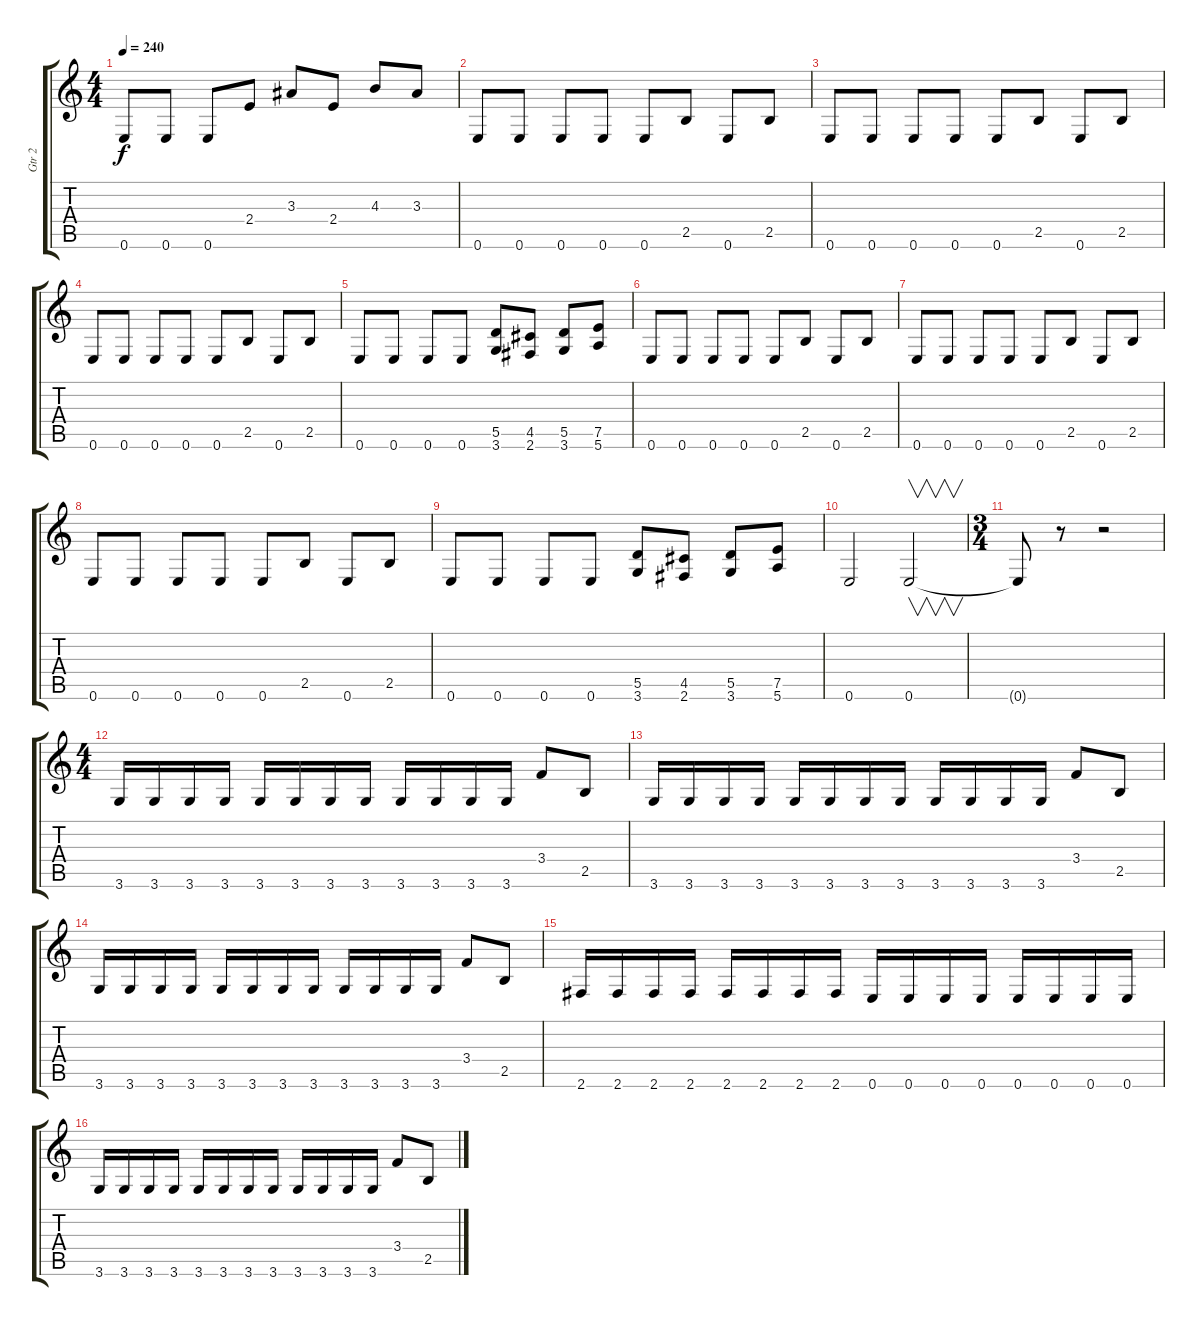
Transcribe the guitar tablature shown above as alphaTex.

\track ("Gtr 2" "Gtr 2") {instrument distortionguitar}
\staff {score tabs}
\tuning (E4 B3 G3 D3 A2 E2) {hide}
\ts (4 4)
\tempo 240
\clef g2
\ks c
0.6.8{dy f} 0.6.8 0.6.8 2.4.8 3.3.8 2.4.8 4.3.8 3.3.8 |
0.6.8 0.6.8 0.6.8 0.6.8 0.6.8 2.5.8 0.6.8 2.5.8 |
0.6.8 0.6.8 0.6.8 0.6.8 0.6.8 2.5.8 0.6.8 2.5.8 |
0.6.8 0.6.8 0.6.8 0.6.8 0.6.8 2.5.8 0.6.8 2.5.8 |
0.6.8 0.6.8 0.6.8 0.6.8 (5.5 3.6).8 (4.5 2.6).8 (5.5 3.6).8 (7.5 5.6).8 |
0.6.8 0.6.8 0.6.8 0.6.8 0.6.8 2.5.8 0.6.8 2.5.8 |
0.6.8 0.6.8 0.6.8 0.6.8 0.6.8 2.5.8 0.6.8 2.5.8 |
0.6.8 0.6.8 0.6.8 0.6.8 0.6.8 2.5.8 0.6.8 2.5.8 |
0.6.8 0.6.8 0.6.8 0.6.8 (5.5 3.6).8 (4.5 2.6).8 (5.5 3.6).8 (7.5 5.6).8 |
0.6.2 0.6.2{v} |
\ts (3 4)
0.6{t}.8 r.8 r.2 |
\ts (4 4)
3.6.16 3.6.16 3.6.16 3.6.16 3.6.16 3.6.16 3.6.16 3.6.16 3.6.16 3.6.16 3.6.16 3.6.16 3.4.8 2.5.8 |
3.6.16 3.6.16 3.6.16 3.6.16 3.6.16 3.6.16 3.6.16 3.6.16 3.6.16 3.6.16 3.6.16 3.6.16 3.4.8 2.5.8 |
3.6.16 3.6.16 3.6.16 3.6.16 3.6.16 3.6.16 3.6.16 3.6.16 3.6.16 3.6.16 3.6.16 3.6.16 3.4.8 2.5.8 |
2.6.16 2.6.16 2.6.16 2.6.16 2.6.16 2.6.16 2.6.16 2.6.16 0.6.16 0.6.16 0.6.16 0.6.16 0.6.16 0.6.16 0.6.16 0.6.16 |
3.6.16 3.6.16 3.6.16 3.6.16 3.6.16 3.6.16 3.6.16 3.6.16 3.6.16 3.6.16 3.6.16 3.6.16 3.4.8 2.5.8
